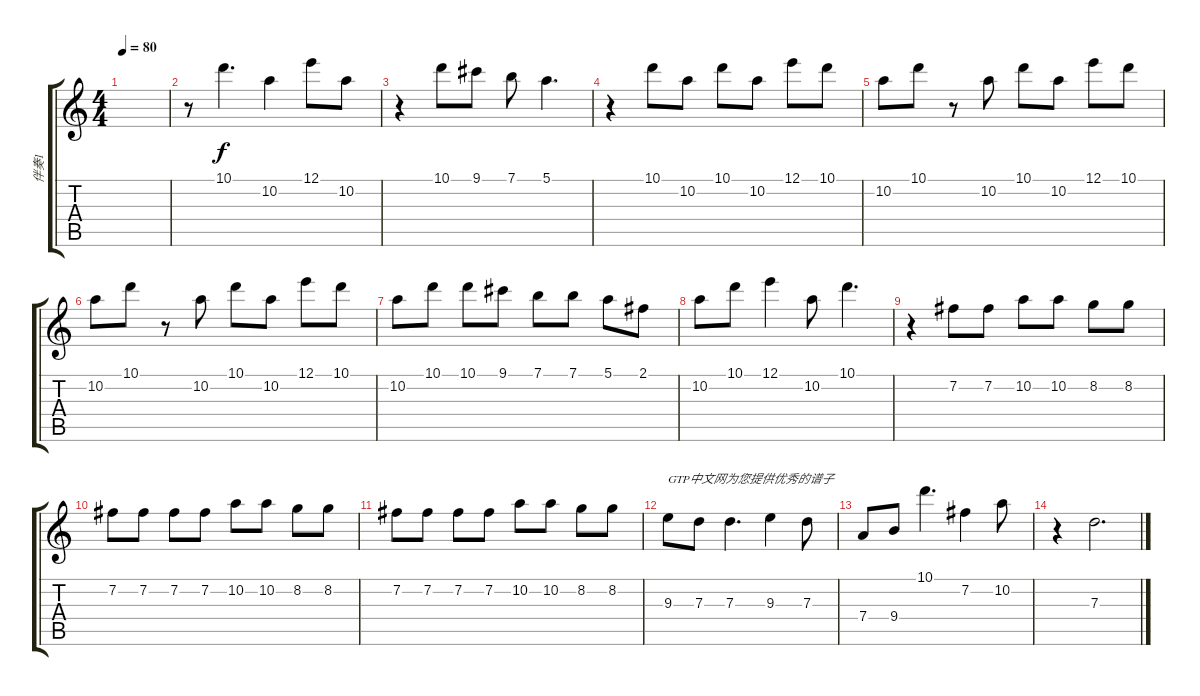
\track ("伴奏1" "伴奏1") {instrument distortionguitar}
\staff {score tabs}
\tuning (E4 B3 G3 D3 A2 E2) {hide}
\ts (4 4)
\tempo 80
\clef g2
\ks c
|
r.8 10.1.4{d} 10.2.4 12.1.8 10.2.8 |
r.4 10.1.8 9.1.8 7.1.8 5.1.4{d} |
r.4 10.1.8 10.2.8 10.1.8 10.2.8 12.1.8 10.1.8 |
10.2.8 10.1.8 r.8 10.2.8 10.1.8 10.2.8 12.1.8 10.1.8 |
10.2.8 10.1.8 r.8 10.2.8 10.1.8 10.2.8 12.1.8 10.1.8 |
10.2.8 10.1.8 10.1.8 9.1.8 7.1.8 7.1.8 5.1.8 2.1.8 |
10.2.8 10.1.8 12.1.4 10.2.8 10.1.4{d} |
r.4 7.2.8 7.2.8 10.2.8 10.2.8 8.2.8 8.2.8 |
7.2.8 7.2.8 7.2.8 7.2.8 10.2.8 10.2.8 8.2.8 8.2.8 |
7.2.8 7.2.8 7.2.8 7.2.8 10.2.8 10.2.8 8.2.8 8.2.8 |
9.3.8{txt "GTP中文网为您提供优秀的谱子"} 7.3.8 7.3.4{d} 9.3.4 7.3.8 |
7.4.8 9.4.8 10.1.4{d} 7.2.4 10.2.8 |
r.4 7.3.2{d}
